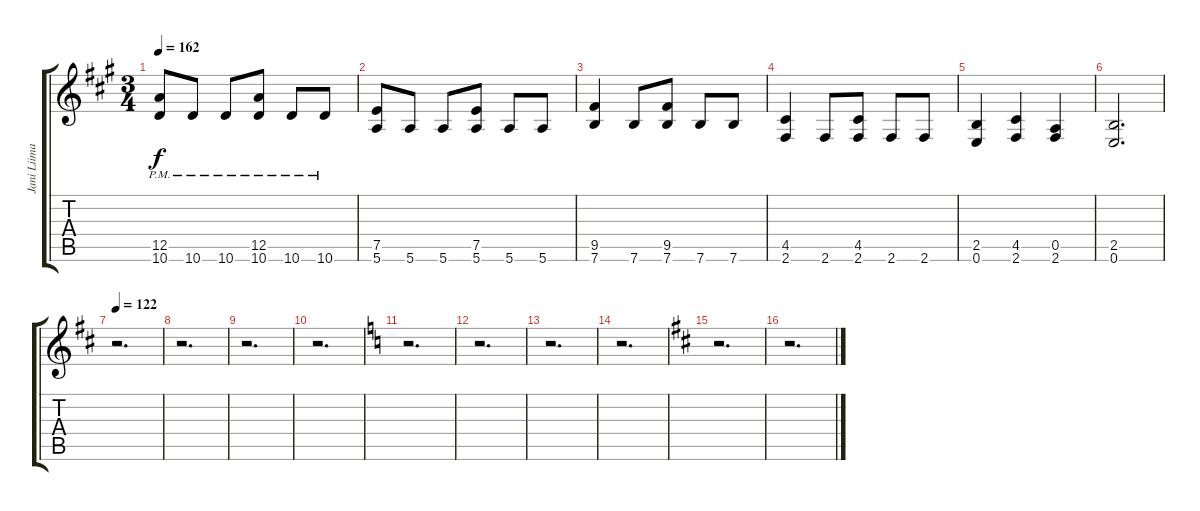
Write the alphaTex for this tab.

\track ("Jani Liimatainen (Rhythm)" "Jani Liima") {instrument overdrivenguitar}
\staff {score tabs}
\tuning (E4 B3 G3 D3 A2 E2) {hide}
\ts (3 4)
\tempo 162
\clef g2
\ks a
(12.5 10.6{pm}).8{dy f} 10.6{pm}.8 10.6{pm}.8 (12.5 10.6{pm}).8 10.6{pm}.8 10.6{pm}.8 |
(7.5 5.6).8 5.6.8 5.6.8 (7.5 5.6).8 5.6.8 5.6.8 |
(9.5 7.6).4 7.6.8 (9.5 7.6).8 7.6.8 7.6.8 |
(4.5 2.6).4 2.6.8 (4.5 2.6).8 2.6.8 2.6.8 |
(2.5 0.6).4 (4.5 2.6).4 (0.5 2.6).4 |
(2.5 0.6).2{d} |
\tempo 122
\ks d
r.2{d} |
r.2{d} |
r.2{d} |
r.2{d} |
\ks c
r.2{d} |
r.2{d} |
r.2{d} |
r.2{d} |
\ks d
r.2{d} |
r.2{d}
